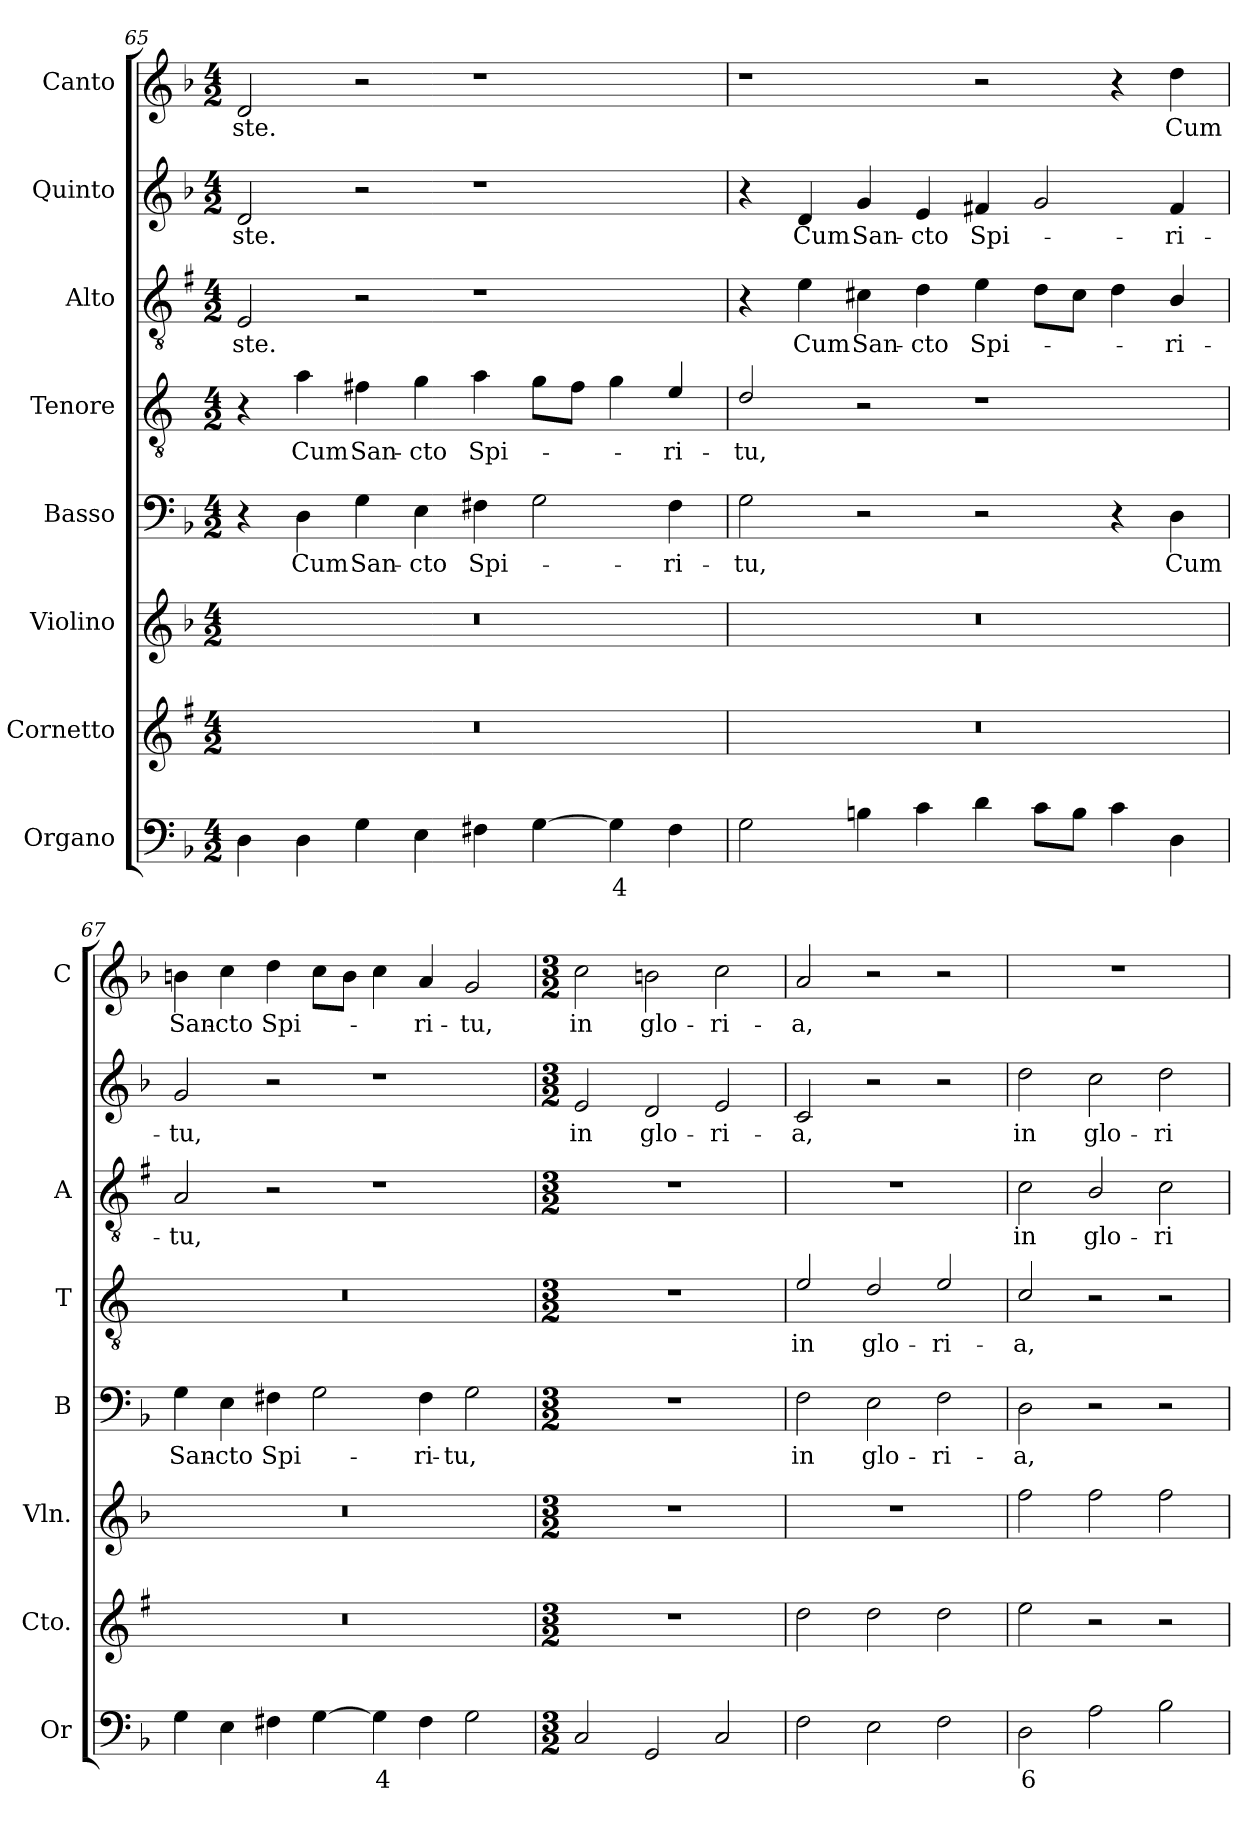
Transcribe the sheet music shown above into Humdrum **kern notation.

**kern	**text	**kern	**kern	**kern	**text	**kern	**text	**kern	**text	**kern	**text	**kern	**text
*part8	*part8	*part7	*part6	*part5	*part5	*part4	*part4	*part3	*part3	*part2	*part2	*part1	*part1
*staff8	*staff8	*staff7	*staff6	*staff5	*staff5	*staff4	*staff4	*staff3	*staff3	*staff2	*staff2	*staff1	*staff1
*I"Organo	*	*I"Cornetto	*I"Violino	*I"Basso	*	*I"Tenore	*	*I"Alto	*	*I"Quinto	*	*I"Canto	*
*I'Or	*	*I'Cto.	*I'Vln.	*I'B	*	*I'T	*	*I'A	*	*	*	*I'C	*
!!LO:PB:g=z
*clefF4	*	*clefG2	*clefG2	*clefF4	*	*clefGv2	*	*clefGv2	*	*clefG2	*	*clefG2	*
*	*	*ITrd1c2	*	*	*	*ITrd4c7	*	*ITrd1c2	*	*	*	*	*
*k[b-]	*	*k[b-]	*k[b-]	*k[b-]	*	*k[b-]	*	*k[b-]	*	*k[b-]	*	*k[b-]	*
*F:	*	*F:	*F:	*F:	*	*F:	*	*F:	*	*F:	*	*F:	*
*M4/2	*	*M4/2	*M4/2	*M4/2	*	*M4/2	*	*M4/2	*	*M4/2	*	*M4/2	*
=65	=65	=65	=65	=65	=65	=65	=65	=65	=65	=65	=65	=65	=65
!	!	!	!	!	!	!	!	!	!LO:LY:b	!	!LO:LY:b	!	!LO:LY:b
4D\	.	0r	0r	4r	.	4r	.	2D/	-ste.	2d/	-ste.	2d/	-ste.
!	!	!	!	!	!LO:LY:b	!	!LO:LY:b	!	!	!	!	!	!
4D\	.	.	.	4D\	Cum	4d\	Cum	.	.	.	.	.	.
!	!	!	!	!	!LO:LY:b	!	!LO:LY:b	!	!	!	!	!	!
4G\	.	.	.	4G\	San-	4Bn\	San-	2r	.	2r	.	2r	.
!	!	!	!	!	!LO:LY:b	!	!LO:LY:b	!	!	!	!	!	!
4E\	.	.	.	4E\	-cto	4c\	-cto	.	.	.	.	.	.
!	!	!	!	!	!LO:LY:b	!	!LO:LY:b	!	!	!	!	!	!
4F#X\	.	.	.	4F#X\	Spi-	4d\	Spi-	1r	.	1r	.	1r	.
[4G\	.	.	.	2G\	.	8c\L	.	.	.	.	.	.	.
.	.	.	.	.	.	8B\J	.	.	.	.	.	.	.
!	!LO:LY:b	!	!	!	!	!	!	!	!	!	!	!	!
4G\]	4	.	.	.	.	4c\	.	.	.	.	.	.	.
!	!	!	!	!	!LO:LY:b	!	!LO:LY:b	!	!	!	!	!	!
4F#\	.	.	.	4F#\	-ri-	4A/	-ri-	.	.	.	.	.	.
=66	=66	=66	=66	=66	=66	=66	=66	=66	=66	=66	=66	=66	=66
!	!	!	!	!	!LO:LY:b	!	!LO:LY:b	!	!	!	!	!	!
2G\	.	0r	0r	2G\	-tu,	2G/	-tu,	4r	.	4r	.	1r	.
!	!	!	!	!	!	!	!	!	!LO:LY:b	!	!LO:LY:b	!	!
.	.	.	.	.	.	.	.	4d\	Cum	4d/	Cum	.	.
!	!	!	!	!	!	!	!	!	!LO:LY:b	!	!LO:LY:b	!	!
4Bn\	.	.	.	2r	.	2r	.	4Bn\	San-	4g/	San-	.	.
!	!	!	!	!	!	!	!	!	!LO:LY:b	!	!LO:LY:b	!	!
4c\	.	.	.	.	.	.	.	4c\	-cto	4e/	-cto	.	.
!	!	!	!	!	!	!	!	!	!LO:LY:b	!	!LO:LY:b	!	!
4d\	.	.	.	2r	.	1r	.	4d\	Spi-	4f#X/	Spi-	2r	.
8c\L	.	.	.	.	.	.	.	8c\L	.	2g/	.	.	.
8B\J	.	.	.	.	.	.	.	8B\J	.	.	.	.	.
4c\	.	.	.	4r	.	.	.	4c\	.	.	.	4r	.
!	!	!	!	!	!LO:LY:b	!	!	!	!LO:LY:b	!	!LO:LY:b	!	!LO:LY:b
4D\	.	.	.	4D\	Cum	.	.	4A/	-ri-	4f#/	-ri-	4dd\	Cum
=67	=67	=67	=67	=67	=67	=67	=67	=67	=67	=67	=67	=67	=67
!	!	!	!	!	!LO:LY:b	!	!	!	!LO:LY:b	!	!LO:LY:b	!	!LO:LY:b
4G\	.	0r	0r	4G\	San-	0r	.	2G/	-tu,	2g/	-tu,	4bn\	San-
!	!	!	!	!	!LO:LY:b	!	!	!	!	!	!	!	!LO:LY:b
4E\	.	.	.	4E\	-cto	.	.	.	.	.	.	4cc\	-cto
!	!	!	!	!	!LO:LY:b	!	!	!	!	!	!	!	!LO:LY:b
4F#X\	.	.	.	4F#X\	Spi-	.	.	2r	.	2r	.	4dd\	Spi-
[4G\	.	.	.	2G\	.	.	.	.	.	.	.	8cc\L	.
.	.	.	.	.	.	.	.	.	.	.	.	8b\J	.
!	!LO:LY:b	!	!	!	!	!	!	!	!	!	!	!	!
4G\]	4	.	.	.	.	.	.	1r	.	1r	.	4cc\	.
!	!	!	!	!	!LO:LY:b	!	!	!	!	!	!	!	!LO:LY:b
4F#\	.	.	.	4F#\	-ri-	.	.	.	.	.	.	4a/	-ri-
!	!	!	!	!	!LO:LY:b	!	!	!	!	!	!	!	!LO:LY:b
2G\	.	.	.	2G\	-tu,	.	.	.	.	.	.	2g/	-tu,
!!LO:LB:g=z
=68	=68	=68	=68	=68	=68	=68	=68	=68	=68	=68	=68	=68	=68
*M3/2	*	*M3/2	*M3/2	*M3/2	*	*M3/2	*	*M3/2	*	*M3/2	*	*M3/2	*
!	!	!	!	!	!	!	!	!	!	!	!LO:LY:b	!	!LO:LY:b
2C/	.	1.r	1.r	1.r	.	1.r	.	1.r	.	2e/	in	2cc\	in
!	!	!	!	!	!	!	!	!	!	!	!LO:LY:b	!	!LO:LY:b
2GG/	.	.	.	.	.	.	.	.	.	2d/	glo-	2bn\	glo-
!	!	!	!	!	!	!	!	!	!	!	!LO:LY:b	!	!LO:LY:b
2C/	.	.	.	.	.	.	.	.	.	2e/	-ri-	2cc\	-ri-
=69	=69	=69	=69	=69	=69	=69	=69	=69	=69	=69	=69	=69	=69
!	!	!	!	!	!LO:LY:b	!	!LO:LY:b	!	!	!	!LO:LY:b	!	!LO:LY:b
2F\	.	2cc\	1.r	2F\	in	2A/	in	1.r	.	2c/	-a,	2a/	-a,
!	!	!	!	!	!LO:LY:b	!	!LO:LY:b	!	!	!	!	!	!
2E\	.	2cc\	.	2E\	glo-	2G/	glo-	.	.	2r	.	2r	.
!	!	!	!	!	!LO:LY:b	!	!LO:LY:b	!	!	!	!	!	!
2F\	.	2cc\	.	2F\	-ri-	2A/	-ri-	.	.	2r	.	2r	.
=70	=70	=70	=70	=70	=70	=70	=70	=70	=70	=70	=70	=70	=70
!	!LO:LY:b	!	!	!	!LO:LY:b	!	!LO:LY:b	!	!LO:LY:b	!	!LO:LY:b	!	!
2D\	6	2dd\	2ff\	2D\	-a,	2F/	-a,	2B-\	in	2dd\	in	1.r	.
!	!	!	!	!	!	!	!	!	!LO:LY:b	!	!LO:LY:b	!	!
2A\	.	2r	2ff\	2r	.	2r	.	2A/	glo-	2cc\	glo-	.	.
!	!	!	!	!	!	!	!	!	!LO:LY:b	!	!LO:LY:b	!	!
2B-\	.	2r	2ff\	2r	.	2r	.	2B-\	-ri-	2dd\	-ri-	.	.
=	=	=	=	=	=	=	=	=	=	=	=	=	=
*-	*-	*-	*-	*-	*-	*-	*-	*-	*-	*-	*-	*-	*-
